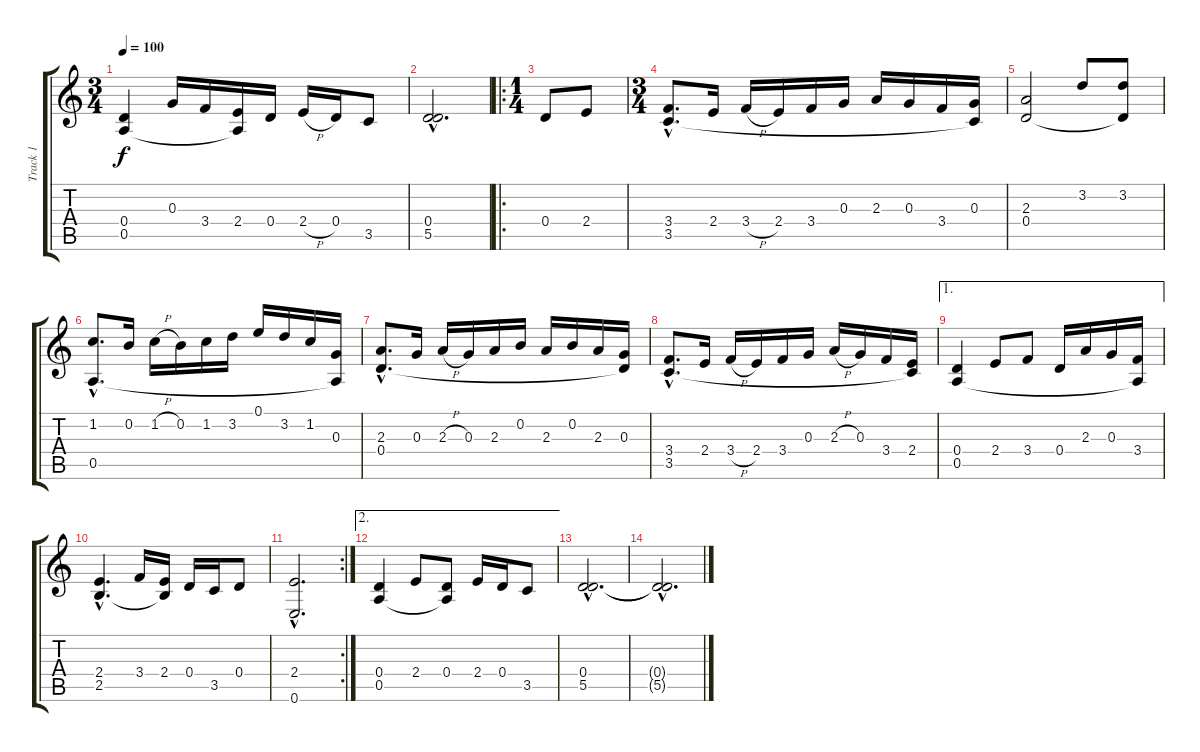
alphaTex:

\track ("Track 1" "Track 1") {instrument acousticguitarnylon}
\staff {score tabs}
\tuning (E4 B3 G3 D3 A2 E2) {hide}
\ts (3 4)
\tempo 100
\clef g2
\ks c
(0.4 0.5).4{dy f} 0.3.16 3.4.16 (2.4 0.5{t}).16 0.4.16 2.4{h}.16 0.4.16 3.5.8 |
(0.4{hac} 5.5{hac}).2{d} |
\ro
\ts (1 4)
0.4.8 2.4.8 |
\ts (3 4)
(3.4{hac} 3.5{hac}).8{d} 2.4.16 3.4{h}.16 2.4.16 3.4.16 0.3.16 2.3.16 0.3.16 3.4.16 (0.3 3.5{t}).16 |
(2.3 0.4).2 3.2.8 (3.2 0.4{t}).8 |
(1.2{hac} 0.5{hac}).8{d} 0.2.16 1.2{h}.16 0.2.16 1.2.16 3.2.16 0.1.16 3.2.16 1.2.16 (0.3 0.5{t}).16 |
(2.3{hac} 0.4{hac}).8{d} 0.3.16 2.3{h}.16 0.3.16 2.3.16 0.2.16 2.3.16 0.2.16 2.3.16 (0.3 0.4{t}).16 |
(3.4{hac} 3.5{hac}).8{d} 2.4.16 3.4{h}.16 2.4.16 3.4.16 0.3.16 2.3{h}.16 0.3.16 3.4.16 (2.4 3.5{t}).16 |
\ae 1
(0.4 0.5).4 2.4.8 3.4.8 0.4.16 2.3.16 0.3.16 (3.4 0.5{t}).16 |
(2.4{hac} 2.5{hac}).4{d} 3.4.16 (2.4 2.5{t}).16 0.4.16 3.5.16 0.4.8 |
\rc 2
(2.4{hac} 0.6{hac}).2{d} |
\ae 2
(0.4 0.5).4 2.4.8 (0.4 0.5{t}).8 2.4.16 0.4.16 3.5.8 |
(0.4{hac} 5.5{hac}).2{d} |
(0.4{hac t} 5.5{hac t}).2{d}
